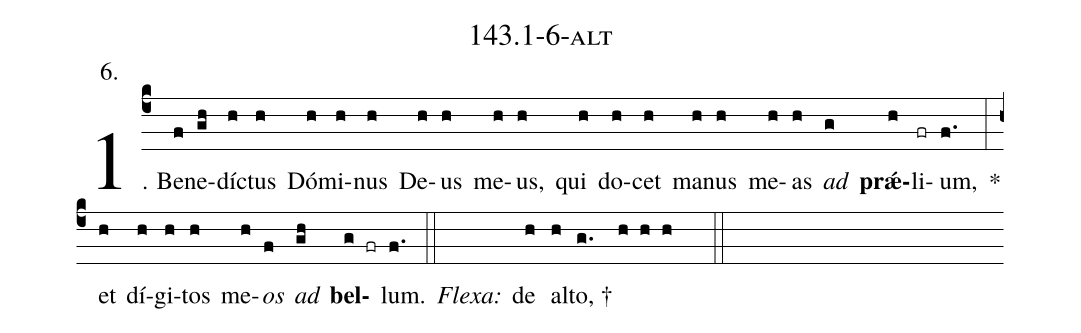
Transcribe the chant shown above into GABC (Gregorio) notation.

name: 143.1-6-alt;
annotation: 6.;
%%
(c4)1. Be(f)ne(gh)dí(h)ctus(h) Dó(h)mi(h)nus(h) De(h)us(h) me(h)us,(h) qui(h) do(h)cet(h) ma(h)nus(h) me(h)as(h) <i>ad</i>(g) <b>prǽ</b>(h)li(fr)um,(f.) *(:) et(h) dí(h)gi(h)tos(h) me(h)<i>os</i>(f) <i>ad</i>(gh) <b>bel</b>(g fr)lum.(f.) (::)
<i>Flexa:</i>(////)  de(h) al(h)to, †(g.//// h h h  ::)
